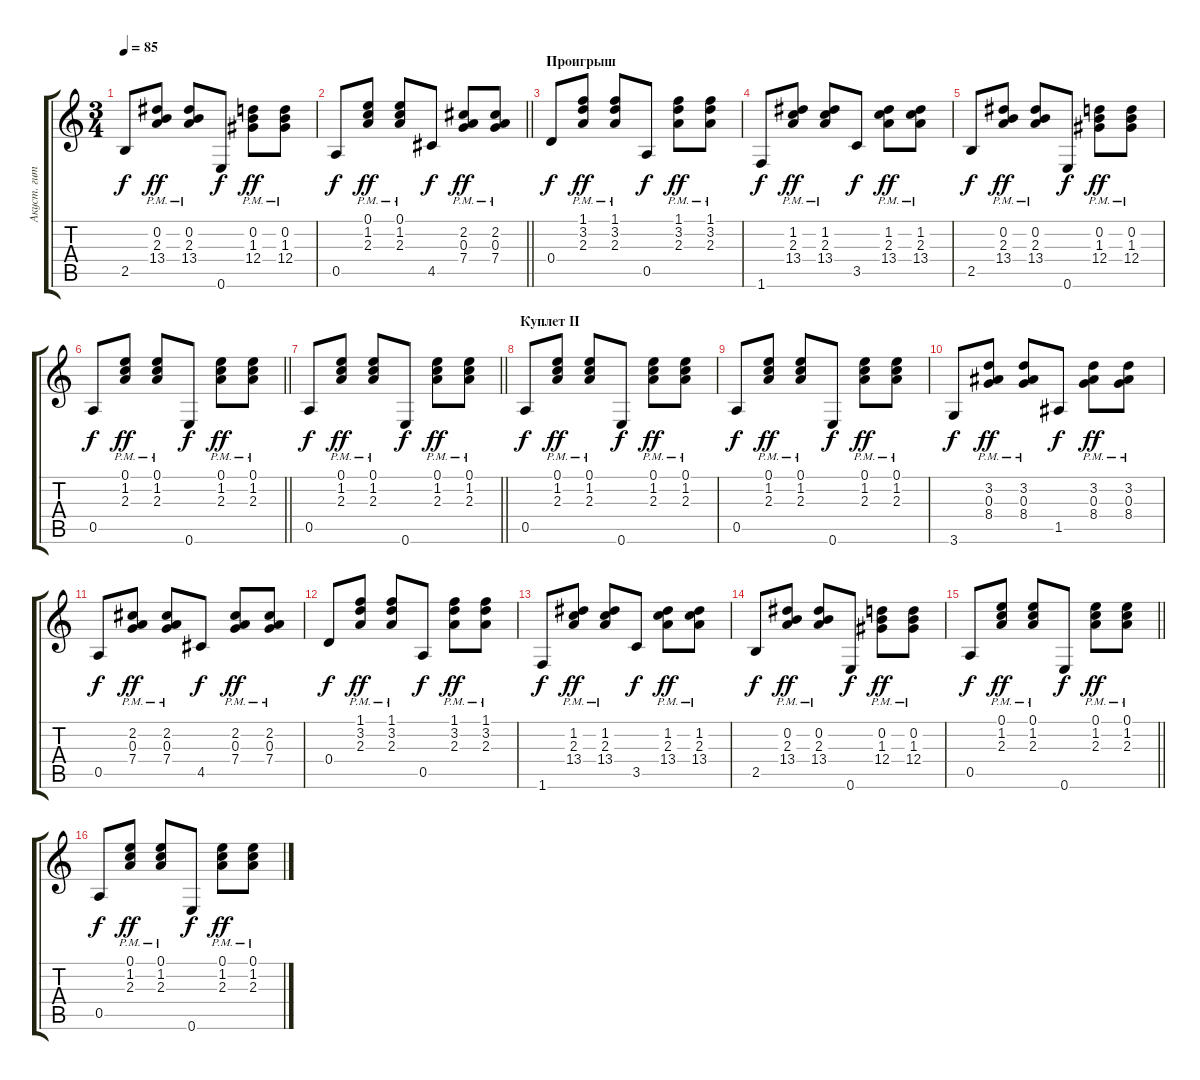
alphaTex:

\track ("Акуст. гитара" "Акуст. гит") {instrument acousticguitarsteel}
\staff {score tabs}
\tuning (E4 B3 G3 D3 A2 E2) {hide}
\ts (3 4)
\tempo 85
\clef g2
\ks c
2.5.8{dy f} (0.2{pm} 2.3{pm} 13.4{pm}).8{dy ff} (0.2{pm} 2.3{pm} 13.4{pm}).8 0.6.8{dy f} (0.2{pm} 1.3{pm} 12.4{pm}).8{dy ff} (0.2{pm} 1.3{pm} 12.4{pm}).8 |
\barLineRight lightlight
0.5.8{dy f} (0.1{pm} 1.2{pm} 2.3{pm}).8{dy ff} (0.1{pm} 1.2{pm} 2.3{pm}).8 4.5.8{dy f} (2.2{pm} 0.3{pm} 7.4{pm}).8{dy ff} (2.2{pm} 0.3{pm} 7.4{pm}).8 |
\section ("" "Проигрыш")
0.4.8{dy f} (1.1{pm} 3.2{pm} 2.3{pm}).8{dy ff} (1.1{pm} 3.2{pm} 2.3{pm}).8 0.5.8{dy f} (1.1{pm} 3.2{pm} 2.3{pm}).8{dy ff} (1.1{pm} 3.2{pm} 2.3{pm}).8 |
1.6.8{dy f} (1.2{pm} 2.3{pm} 13.4{pm}).8{dy ff} (1.2{pm} 2.3{pm} 13.4{pm}).8 3.5.8{dy f} (1.2{pm} 2.3{pm} 13.4{pm}).8{dy ff} (1.2{pm} 2.3{pm} 13.4{pm}).8 |
2.5.8{dy f} (0.2{pm} 2.3{pm} 13.4{pm}).8{dy ff} (0.2{pm} 2.3{pm} 13.4{pm}).8 0.6.8{dy f} (0.2{pm} 1.3{pm} 12.4{pm}).8{dy ff} (0.2{pm} 1.3{pm} 12.4{pm}).8 |
\barLineRight lightlight
0.5.8{dy f} (0.1{pm} 1.2{pm} 2.3{pm}).8{dy ff} (0.1{pm} 1.2{pm} 2.3{pm}).8 0.6.8{dy f} (0.1{pm} 1.2{pm} 2.3{pm}).8{dy ff} (0.1{pm} 1.2{pm} 2.3{pm}).8 |
\barLineRight lightlight
0.5.8{dy f} (0.1{pm} 1.2{pm} 2.3{pm}).8{dy ff} (0.1{pm} 1.2{pm} 2.3{pm}).8 0.6.8{dy f} (0.1{pm} 1.2{pm} 2.3{pm}).8{dy ff} (0.1{pm} 1.2{pm} 2.3{pm}).8 |
\section ("" "Куплет II")
0.5.8{dy f} (0.1{pm} 1.2{pm} 2.3{pm}).8{dy ff} (0.1{pm} 1.2{pm} 2.3{pm}).8 0.6.8{dy f} (0.1{pm} 1.2{pm} 2.3{pm}).8{dy ff} (0.1{pm} 1.2{pm} 2.3{pm}).8 |
0.5.8{dy f} (0.1{pm} 1.2{pm} 2.3{pm}).8{dy ff} (0.1{pm} 1.2{pm} 2.3{pm}).8 0.6.8{dy f} (0.1{pm} 1.2{pm} 2.3{pm}).8{dy ff} (0.1{pm} 1.2{pm} 2.3{pm}).8 |
3.6.8{dy f} (3.2{pm} 0.3{pm} 8.4{pm}).8{dy ff} (3.2{pm} 0.3{pm} 8.4{pm}).8 1.5.8{dy f} (3.2{pm} 0.3{pm} 8.4{pm}).8{dy ff} (3.2{pm} 0.3{pm} 8.4{pm}).8 |
0.5.8{dy f} (2.2{pm} 0.3{pm} 7.4{pm}).8{dy ff} (2.2{pm} 0.3{pm} 7.4{pm}).8 4.5.8{dy f} (2.2{pm} 0.3{pm} 7.4{pm}).8{dy ff} (2.2{pm} 0.3{pm} 7.4{pm}).8 |
0.4.8{dy f} (1.1{pm} 3.2{pm} 2.3{pm}).8{dy ff} (1.1{pm} 3.2{pm} 2.3{pm}).8 0.5.8{dy f} (1.1{pm} 3.2{pm} 2.3{pm}).8{dy ff} (1.1{pm} 3.2{pm} 2.3{pm}).8 |
1.6.8{dy f} (1.2{pm} 2.3{pm} 13.4{pm}).8{dy ff} (1.2{pm} 2.3{pm} 13.4{pm}).8 3.5.8{dy f} (1.2{pm} 2.3{pm} 13.4{pm}).8{dy ff} (1.2{pm} 2.3{pm} 13.4{pm}).8 |
2.5.8{dy f} (0.2{pm} 2.3{pm} 13.4{pm}).8{dy ff} (0.2{pm} 2.3{pm} 13.4{pm}).8 0.6.8{dy f} (0.2{pm} 1.3{pm} 12.4{pm}).8{dy ff} (0.2{pm} 1.3{pm} 12.4{pm}).8 |
\barLineRight lightlight
0.5.8{dy f} (0.1{pm} 1.2{pm} 2.3{pm}).8{dy ff} (0.1{pm} 1.2{pm} 2.3{pm}).8 0.6.8{dy f} (0.1{pm} 1.2{pm} 2.3{pm}).8{dy ff} (0.1{pm} 1.2{pm} 2.3{pm}).8 |
0.5.8{dy f} (0.1{pm} 1.2{pm} 2.3{pm}).8{dy ff} (0.1{pm} 1.2{pm} 2.3{pm}).8 0.6.8{dy f} (0.1{pm} 1.2{pm} 2.3{pm}).8{dy ff} (0.1{pm} 1.2{pm} 2.3{pm}).8
